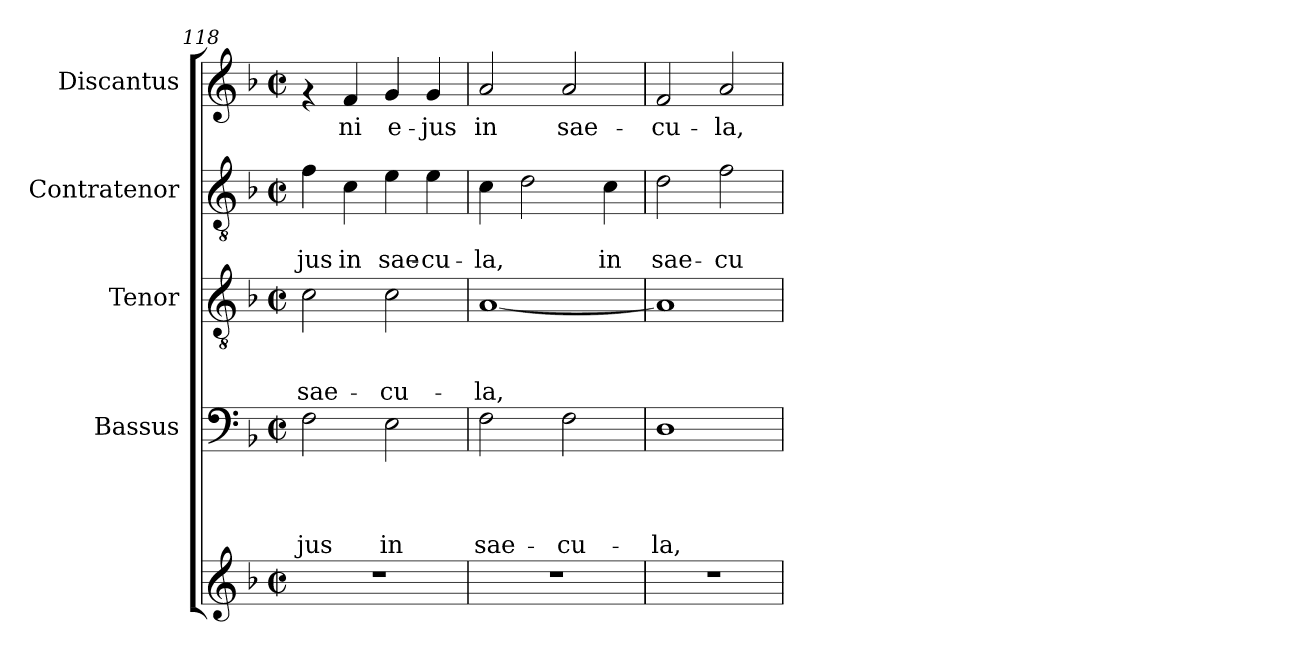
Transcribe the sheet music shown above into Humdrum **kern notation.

**kern	**kern	**text	**text	**text	**text	**kern	**text	**text	**text	**kern	**text	**text	**kern	**text
*part5	*part4	*part4	*part4	*part4	*part4	*part3	*part3	*part3	*part3	*part2	*part2	*part2	*part1	*part1
*staff5	*staff4	*staff4	*staff4	*staff4	*staff4	*staff3	*staff3	*staff3	*staff3	*staff2	*staff2	*staff2	*staff1	*staff1
*	*I"Bassus	*	*	*	*	*I"Tenor	*	*	*	*I"Contratenor	*	*	*I"Discantus	*
*clefG2	*clefF4	*	*	*	*	*clefGv2	*	*	*	*clefGv2	*	*	*clefG2	*
*k[b-]	*k[b-]	*	*	*	*	*k[b-]	*	*	*	*k[b-]	*	*	*k[b-]	*
*F:	*F:	*	*	*	*	*F:	*	*	*	*F:	*	*	*F:	*
*M2/2	*M2/2	*	*	*	*	*M2/2	*	*	*	*M2/2	*	*	*M2/2	*
*met(c|)	*met(c|)	*	*	*	*	*met(c|)	*	*	*	*met(c|)	*	*	*met(c|)	*
=118	=118	=118	=118	=118	=118	=118	=118	=118	=118	=118	=118	=118	=118	=118
!	!	!	!	!	!LO:LY:b	!	!	!	!LO:LY:b:rj	!	!	!LO:LY:b	!	!
1r	2F\	.	.	.	-jus	2c\	.	.	sae-	4f\	.	-jus	4rf	.
!	!	!	!	!	!	!	!	!	!	!	!	!LO:LY:b	!	!LO:LY:b
.	.	.	.	.	.	.	.	.	.	4c\	.	in	4f/	-ni
!	!	!	!	!	!LO:LY:b	!	!	!	!LO:LY:b:rj	!	!	!LO:LY:b	!	!LO:LY:b
.	2E\	.	.	.	in	2c\	.	.	-cu-	4e\	.	sae-	4g/	e-
!	!	!	!	!	!	!	!	!	!	!	!	!LO:LY:b	!	!LO:LY:b
.	.	.	.	.	.	.	.	.	.	4e\	.	-cu-	4g/	-jus
=119	=119	=119	=119	=119	=119	=119	=119	=119	=119	=119	=119	=119	=119	=119
!	!	!	!	!	!LO:LY:b	!	!	!	!LO:LY:b:rj	!	!	!LO:LY:b	!	!LO:LY:b
1r	2F\	.	.	.	sae-	[<1A	.	.	-la,	4c\	.	-la,	2a/	in
.	.	.	.	.	.	.	.	.	.	2d\	.	.	.	.
!	!	!	!	!	!LO:LY:b	!	!	!	!	!	!	!	!	!LO:LY:b
.	2F\	.	.	.	-cu-	.	.	.	.	.	.	.	2a/	sae-
!	!	!	!	!	!	!	!	!	!	!	!	!LO:LY:b	!	!
.	.	.	.	.	.	.	.	.	.	4c\	.	in	.	.
=120	=120	=120	=120	=120	=120	=120	=120	=120	=120	=120	=120	=120	=120	=120
!	!	!	!	!	!LO:LY:b	!	!	!	!	!	!	!LO:LY:b	!	!LO:LY:b
1r	1D	.	.	.	-la,	1A]	.	.	.	2d\	.	sae-	2f/	-cu-
!	!	!	!	!	!	!	!	!	!	!	!	!LO:LY:b	!	!LO:LY:b
.	.	.	.	.	.	.	.	.	.	2f\	.	-cu-	2a/	-la,
=	=	=	=	=	=	=	=	=	=	=	=	=	=	=
*-	*-	*-	*-	*-	*-	*-	*-	*-	*-	*-	*-	*-	*-	*-
